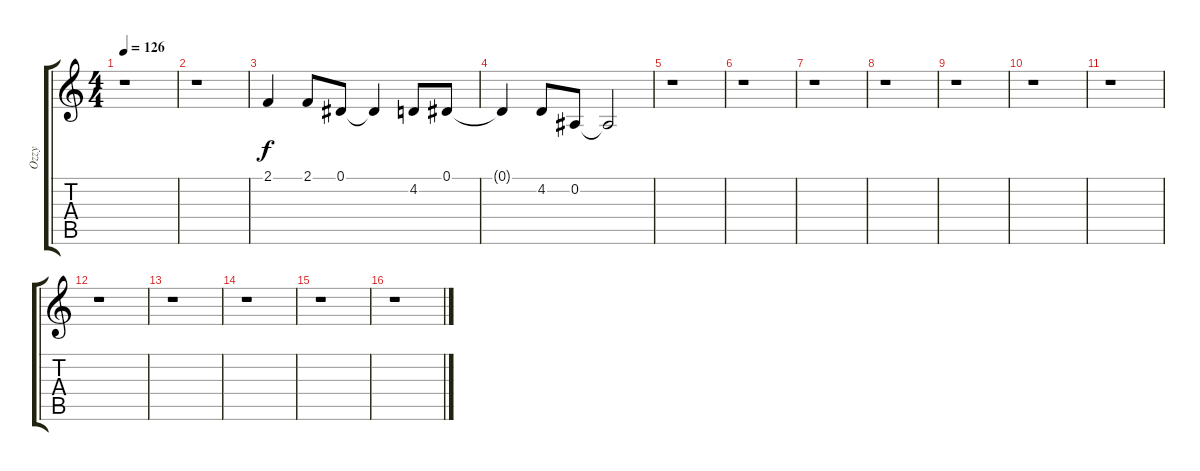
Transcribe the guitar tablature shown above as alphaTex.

\track ("Ozzy" "Ozzy") {instrument lead6voice}
\staff {score tabs}
\tuning (Eb4 Bb3 Gb3 Db3 Ab2 Eb2) {hide}
\ts (4 4)
\tempo 126
\clef g2
\ks c
r.1{dy f} |
r.1 |
2.1.4 2.1.8 0.1.8 0.1{t}.4 4.2.8 0.1.8 |
0.1{t}.4 4.2.8 0.2.8 0.2{t}.2 |
r.1 |
r.1 |
r.1 |
r.1 |
r.1 |
r.1 |
r.1 |
r.1 |
r.1 |
r.1 |
r.1 |
r.1
